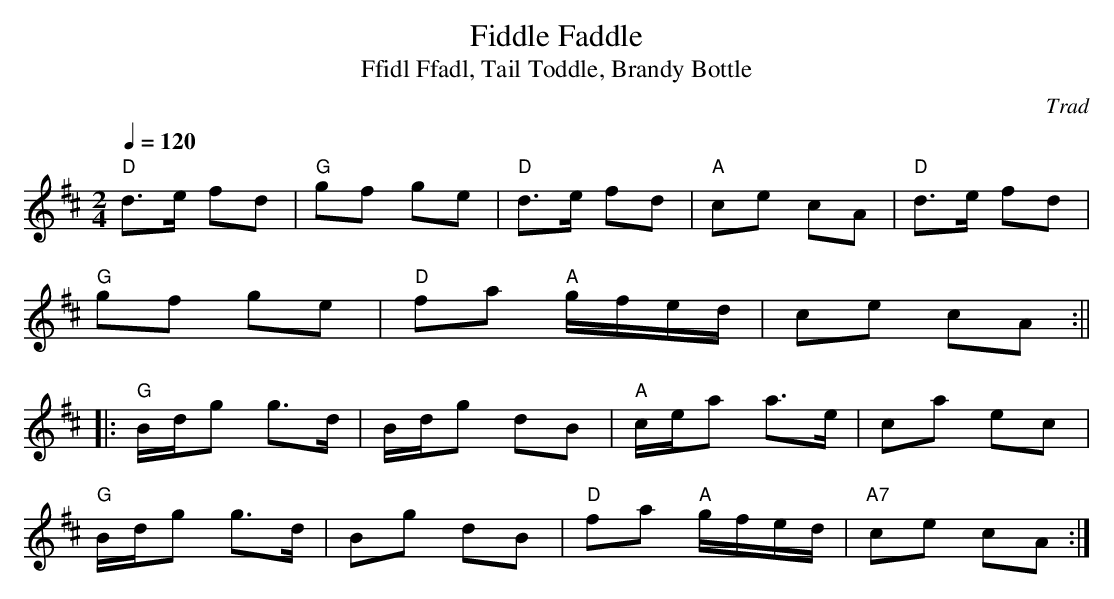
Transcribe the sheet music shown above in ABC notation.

X:1
T:Fiddle Faddle
T:Ffidl Ffadl, Tail Toddle, Brandy Bottle
M:2/4
L:1/8
Q:1/4=120
C:Trad
K:Dmaj
"D"d>e fd|"G"gf ge|"D"d>e fd|"A"ce cA|"D"d>e fd|!
"G"gf ge|"D"fa "A"g/2f/2e/2d/2|ce cA:||!
|:"G"B/2d/2g g>d|B/2d/2g dB|"A"c/2e/2a a>e|ca ec|!
"G"B/d/g g>d|Bg dB|"D"fa "A"g/2f/2e/2d/2|"A7"ce cA:|!
